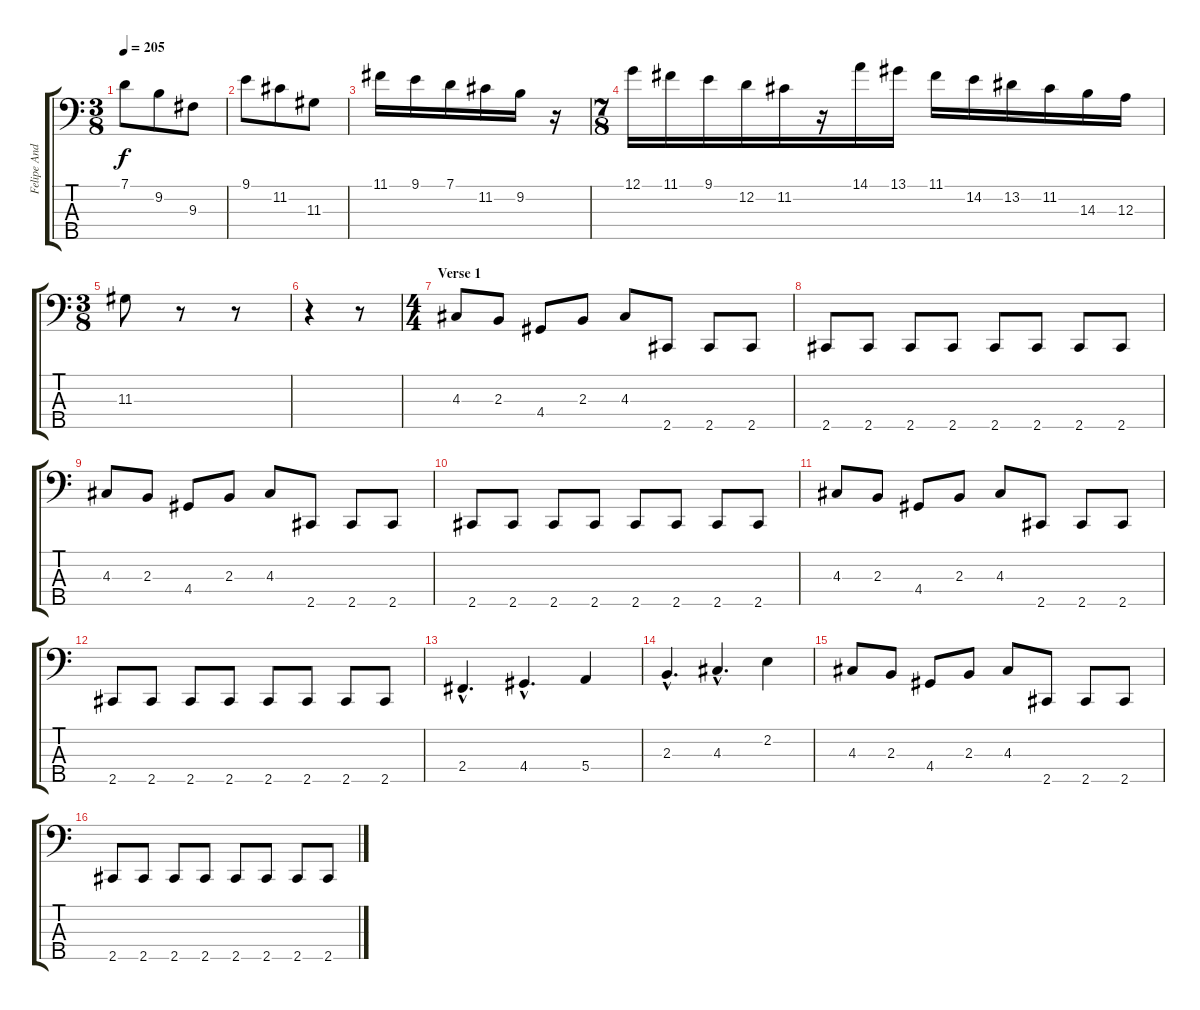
\track ("Felipe Andreoli" "Felipe And") {instrument electricbassfinger}
\staff {score tabs}
\tuning (G2 D2 A1 E1 B0) {hide}
\ts (3 8)
\tempo 205
\clef f4
\ks c
7.1.8{dy f} 9.2.8 9.3.8 |
9.1.8 11.2.8 11.3.8 |
11.1.16 9.1.16 7.1.16 11.2.16 9.2.16 r.16 |
\ts (7 8)
12.1.16 11.1.16 9.1.16 12.2.16 11.2.16 r.16 14.1.16 13.1.16 11.1.16 14.2.16 13.2.16 11.2.16 14.3.16 12.3.16 |
\ts (3 8)
11.3.8 r.8 r.8 |
r.4 r.8 |
\ts (4 4)
\section ("" "Verse 1")
4.3.8 2.3.8 4.4.8 2.3.8 4.3.8 2.5.8 2.5.8 2.5.8 |
2.5.8 2.5.8 2.5.8 2.5.8 2.5.8 2.5.8 2.5.8 2.5.8 |
4.3.8 2.3.8 4.4.8 2.3.8 4.3.8 2.5.8 2.5.8 2.5.8 |
2.5.8 2.5.8 2.5.8 2.5.8 2.5.8 2.5.8 2.5.8 2.5.8 |
4.3.8 2.3.8 4.4.8 2.3.8 4.3.8 2.5.8 2.5.8 2.5.8 |
2.5.8 2.5.8 2.5.8 2.5.8 2.5.8 2.5.8 2.5.8 2.5.8 |
2.4{hac}.4{d} 4.4{hac}.4{d} 5.4.4 |
2.3{hac}.4{d} 4.3{hac}.4{d} 2.2.4 |
4.3.8 2.3.8 4.4.8 2.3.8 4.3.8 2.5.8 2.5.8 2.5.8 |
2.5.8 2.5.8 2.5.8 2.5.8 2.5.8 2.5.8 2.5.8 2.5.8
